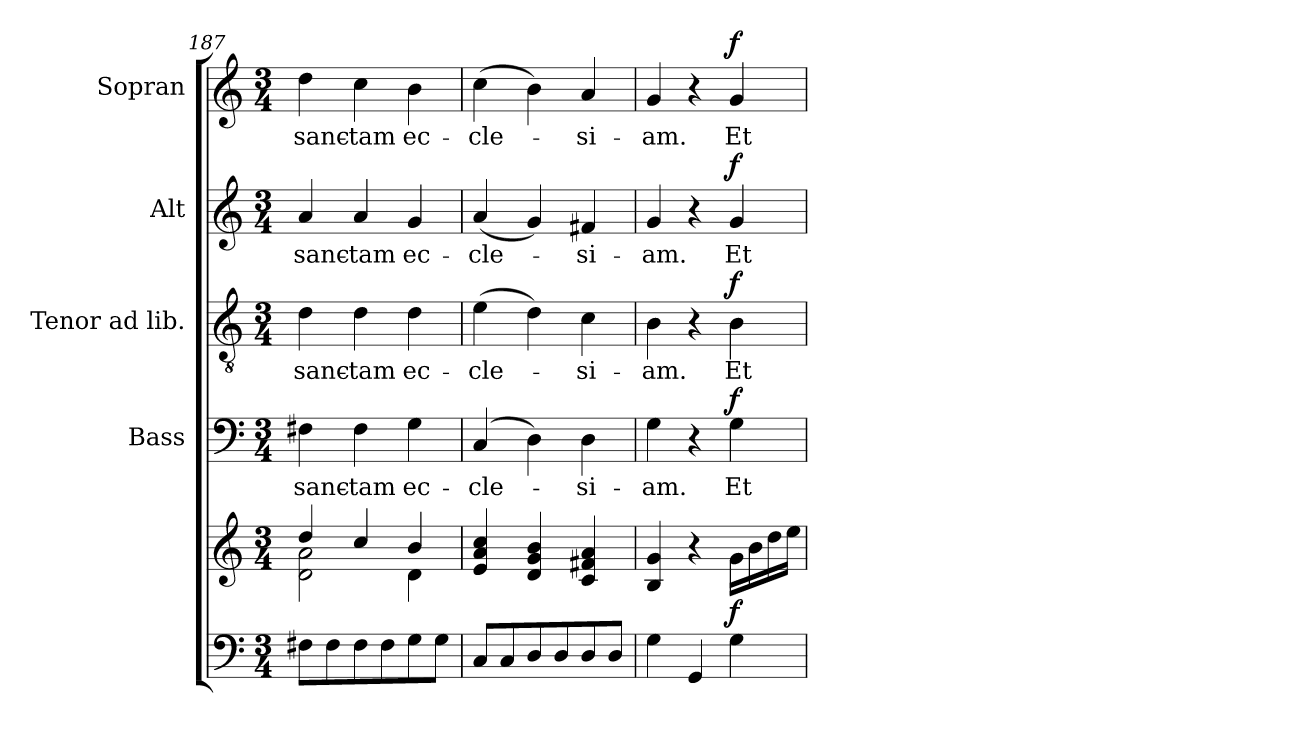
**kern	**kern	**dynam	**kern	**text	**dynam	**kern	**text	**dynam	**kern	**text	**dynam	**kern	**text	**dynam
*part5	*part5	*part5	*part4	*part4	*part4	*part3	*part3	*part3	*part2	*part2	*part2	*part1	*part1	*part1
*staff6	*staff5	*staff5/6	*staff4	*staff4	*staff4	*staff3	*staff3	*staff3	*staff2	*staff2	*staff2	*staff1	*staff1	*staff1
*	*	*	*I"Bass	*	*	*I"Tenor ad lib.	*	*	*I"Alt	*	*	*I"Sopran	*	*
*	*	*	*I'B.	*	*	*I'T.	*	*	*I'A.	*	*	*I'S.	*	*
*clefF4	*clefG2	*	*clefF4	*	*	*clefGv2	*	*	*clefG2	*	*	*clefG2	*	*
*k[]	*k[]	*	*k[]	*	*	*k[]	*	*	*k[]	*	*	*k[]	*	*
*C:	*C:	*	*C:	*	*	*C:	*	*	*C:	*	*	*C:	*	*
*M3/4	*M3/4	*	*M3/4	*	*	*M3/4	*	*	*M3/4	*	*	*M3/4	*	*
=187	=187	=187	=187	=187	=187	=187	=187	=187	=187	=187	=187	=187	=187	=187
*	*^	*	*	*	*	*	*	*	*	*	*	*	*	*
!	!	!	!	!	!LO:LY:b	!	!	!LO:LY:b	!	!	!LO:LY:b	!	!	!LO:LY:b	!
8F#X\L	4dd/	2d\ 2a\	.	4F#X\	sanc-	.	4d\	sanc-	.	4a/	sanc-	.	4dd\	sanc-	.
8F#\	.	.	.	.	.	.	.	.	.	.	.	.	.	.	.
!	!	!	!	!	!LO:LY:b	!	!	!LO:LY:b	!	!	!LO:LY:b	!	!	!LO:LY:b	!
8F#\	4cc/	.	.	4F#\	-tam	.	4d\	-tam	.	4a/	-tam	.	4cc\	-tam	.
8F#\	.	.	.	.	.	.	.	.	.	.	.	.	.	.	.
!	!	!	!	!	!LO:LY:b	!	!	!LO:LY:b	!	!	!LO:LY:b	!	!	!LO:LY:b	!
8G\	4b/	4d\	.	4G\	ec-	.	4d\	ec-	.	4g/	ec-	.	4b\	ec-	.
8G\J	.	.	.	.	.	.	.	.	.	.	.	.	.	.	.
*	*v	*v	*	*	*	*	*	*	*	*	*	*	*	*	*
=188	=188	=188	=188	=188	=188	=188	=188	=188	=188	=188	=188	=188	=188	=188
!	!	!	!	!LO:LY:b	!	!	!LO:LY:b	!	!	!LO:LY:b	!	!	!LO:LY:b	!
8C/L	4e/ 4a/ 4cc/	.	(4C/	-cle-	.	(>4e\	-cle-	.	(<4a/	-cle-	.	(>4cc\	-cle-	.
8C/	.	.	.	.	.	.	.	.	.	.	.	.	.	.
8D/	4d/ 4g/ 4b/	.	4D\)	.	.	4d\)	.	.	4g/)	.	.	4b\)	.	.
8D/	.	.	.	.	.	.	.	.	.	.	.	.	.	.
!	!	!	!	!LO:LY:b	!	!	!LO:LY:b	!	!	!LO:LY:b	!	!	!LO:LY:b	!
8D/	4c/ 4f#X/ 4a/	.	4D\	-si-	.	4c\	-si-	.	4f#X/	-si-	.	4a/	-si-	.
8D/J	.	.	.	.	.	.	.	.	.	.	.	.	.	.
=189	=189	=189	=189	=189	=189	=189	=189	=189	=189	=189	=189	=189	=189	=189
!	!	!	!	!LO:LY:b	!	!	!LO:LY:b	!	!	!LO:LY:b	!	!	!LO:LY:b	!
4G\	4B/ 4g/	.	4G\	-am.	.	4B\	-am.	.	4g/	-am.	.	4g/	-am.	.
4GG/	4r	.	4r	.	.	4r	.	.	4r	.	.	4r	.	.
!	!	!LO:DY:b	!	!LO:LY:b	!LO:DY:a	!	!LO:LY:b	!LO:DY:a	!	!LO:LY:b	!LO:DY:a	!	!LO:LY:b	!LO:DY:a
4G\	16g\LL	f	4G\	Et	f	4B\	Et	f	4g/	Et	f	4g/	Et	f
.	16b\	.	.	.	.	.	.	.	.	.	.	.	.	.
.	16dd\	.	.	.	.	.	.	.	.	.	.	.	.	.
.	16ee\JJ	.	.	.	.	.	.	.	.	.	.	.	.	.
=	=	=	=	=	=	=	=	=	=	=	=	=	=	=
*-	*-	*-	*-	*-	*-	*-	*-	*-	*-	*-	*-	*-	*-	*-
